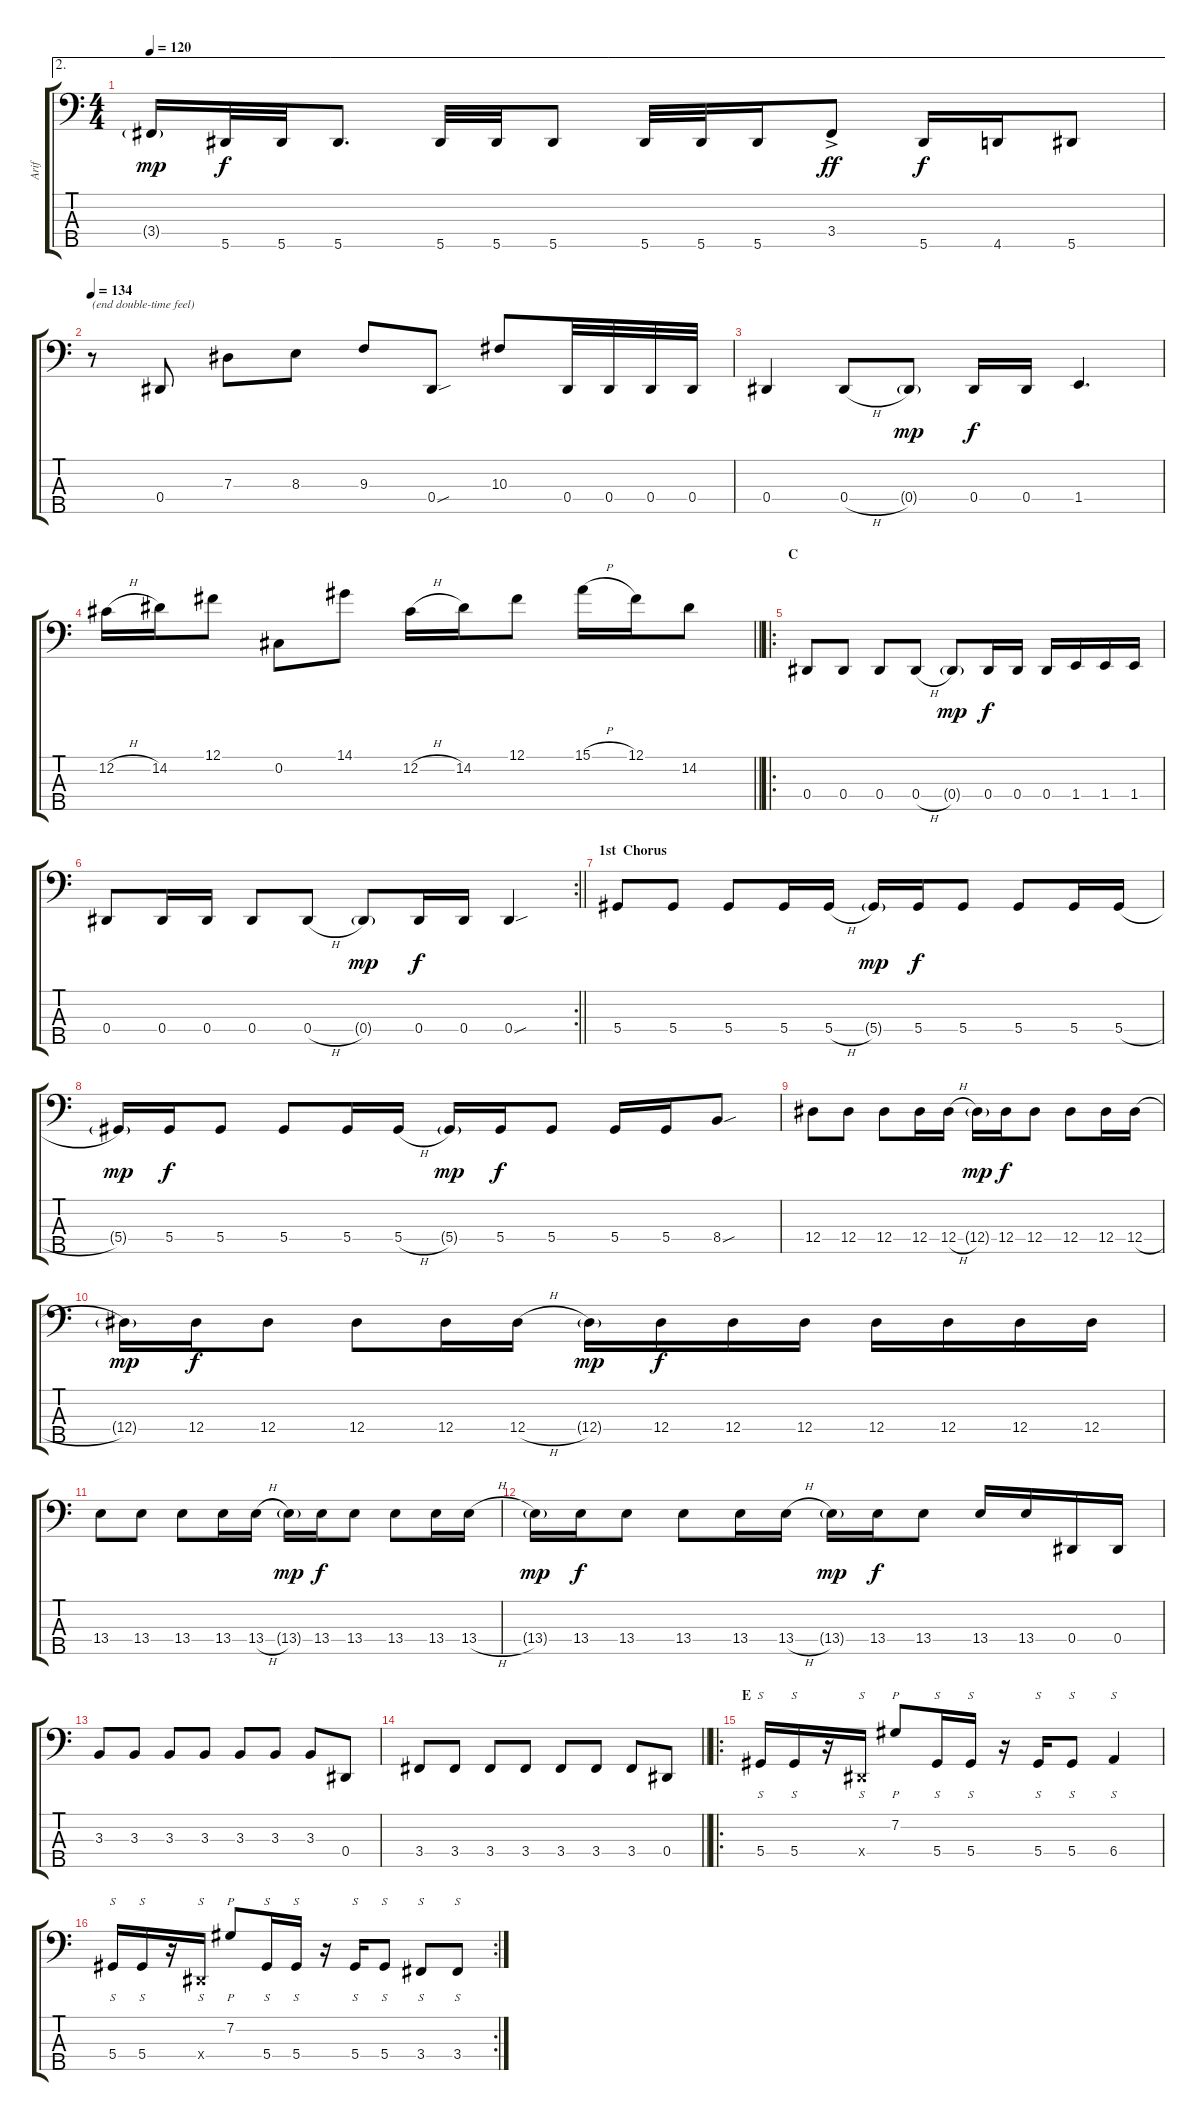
\track ("Arif" "Arif") {instrument electricbassfinger}
\staff {score tabs}
\tuning (Gb2 Db2 Ab1 Eb1 Bb0) {hide}
\ae 2
\ts (4 4)
\tempo 120
\clef f4
\ks c
3.4{g}.16{dy mp} 5.5.32{dy f} 5.5.32 5.5.8{d} 5.5.32 5.5.32 5.5.8 5.5.32 5.5.32 5.5.16 3.4{ac}.8{dy ff} 5.5.16{dy f} 4.5.16 5.5.8 |
\tempo 134
r.8{txt "(end double-time feel)"} 0.4.8 7.3.8 8.3.8 9.3.8 0.4{sou}.8 10.3.8 0.4.32 0.4.32 0.4.32 0.4.32 |
0.4.4 0.4{h}.8 0.4{g}.8{dy mp} 0.4.16{dy f} 0.4.16 1.4.4{d} |
\barLineRight lightlight
12.2{h}.16 14.2.16 12.1.8 0.2.8 14.1.8 12.2{h}.16 14.2.16 12.1.8 15.1{h}.16 12.1.16 14.2.8 |
\ro
\section ("" "C")
0.4.8 0.4.8 0.4.8 0.4{h}.8 0.4{g}.8{dy mp} 0.4.16{dy f} 0.4.16 0.4.16 1.4.16 1.4.16 1.4.16 |
\rc 2
\barLineRight lightlight
0.4.8 0.4.16 0.4.16 0.4.8 0.4{h}.8 0.4{g}.8{dy mp} 0.4.16{dy f} 0.4.16 0.4{sou}.4 |
\section ("" "1st  Chorus")
5.4.8 5.4.8 5.4.8 5.4.16 5.4{h}.16 5.4{g}.16{dy mp} 5.4.16{dy f} 5.4.8 5.4.8 5.4.16 5.4{h}.16 |
5.4{g}.16{dy mp} 5.4.16{dy f} 5.4.8 5.4.8 5.4.16 5.4{h}.16 5.4{g}.16{dy mp} 5.4.16{dy f} 5.4.8 5.4.16 5.4.16 8.4{sou}.8 |
12.4.8 12.4.8 12.4.8 12.4.16 12.4{h}.16 12.4{g}.16{dy mp} 12.4.16{dy f} 12.4.8 12.4.8 12.4.16 12.4{h}.16 |
12.4{g}.16{dy mp} 12.4.16{dy f} 12.4.8 12.4.8 12.4.16 12.4{h}.16 12.4{g}.16{dy mp} 12.4.16{dy f} 12.4.16 12.4.16 12.4.16 12.4.16 12.4.16 12.4.16 |
13.4.8 13.4.8 13.4.8 13.4.16 13.4{h}.16 13.4{g}.16{dy mp} 13.4.16{dy f} 13.4.8 13.4.8 13.4.16 13.4{h}.16 |
13.4{g}.16{dy mp} 13.4.16{dy f} 13.4.8 13.4.8 13.4.16 13.4{h}.16 13.4{g}.16{dy mp} 13.4.16{dy f} 13.4.8 13.4.16 13.4.16 0.4.16 0.4.16 |
3.3.8 3.3.8 3.3.8 3.3.8 3.3.8 3.3.8 3.3.8 0.4.8 |
\barLineRight lightlight
3.4.8 3.4.8 3.4.8 3.4.8 3.4.8 3.4.8 3.4.8 0.4.8 |
\ro
\section ("" "E")
5.4.16{s} 5.4.16{s} r.16 0.4{x}.16{s} 7.2.8{p} 5.4.16{s} 5.4.16{s} r.16 5.4.16{s} 5.4.8{s} 6.4.4{s} |
\rc 2
5.4.16{s} 5.4.16{s} r.16 0.4{x}.16{s} 7.2.8{p} 5.4.16{s} 5.4.16{s} r.16 5.4.16{s} 5.4.8{s} 3.4.8{s} 3.4.8{s}
